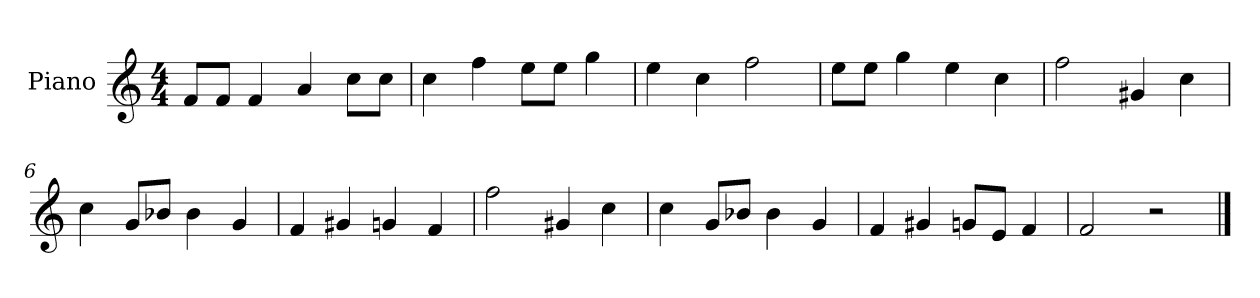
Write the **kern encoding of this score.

**kern
*part1
*staff1
*I"Piano
*I'P-no
*clefG2
*k[]
*M4/4
*MM90
=1
8f/L
8f/J
4f/
4a/
8cc\L
8cc\J
=2
4cc\
4ff\
8ee\L
8ee\J
4gg\
=3
4ee\
4cc\
2ff\
=4
8ee\L
8ee\J
4gg\
4ee\
4cc\
=5
2ff\
4g#X/
4cc\
=6
4cc\
8g/L
8b-X/J
4b-\
4g/
=7
4f/
4g#X/
4gn/
4f/
!!LO:LB:g=z
=8
2ff\
4g#X/
4cc\
=9
4cc\
8g/L
8b-X/J
4b-\
4g/
=10
4f/
4g#X/
8gn/L
8e/J
4f/
=11
2f/
2r
==
*-
